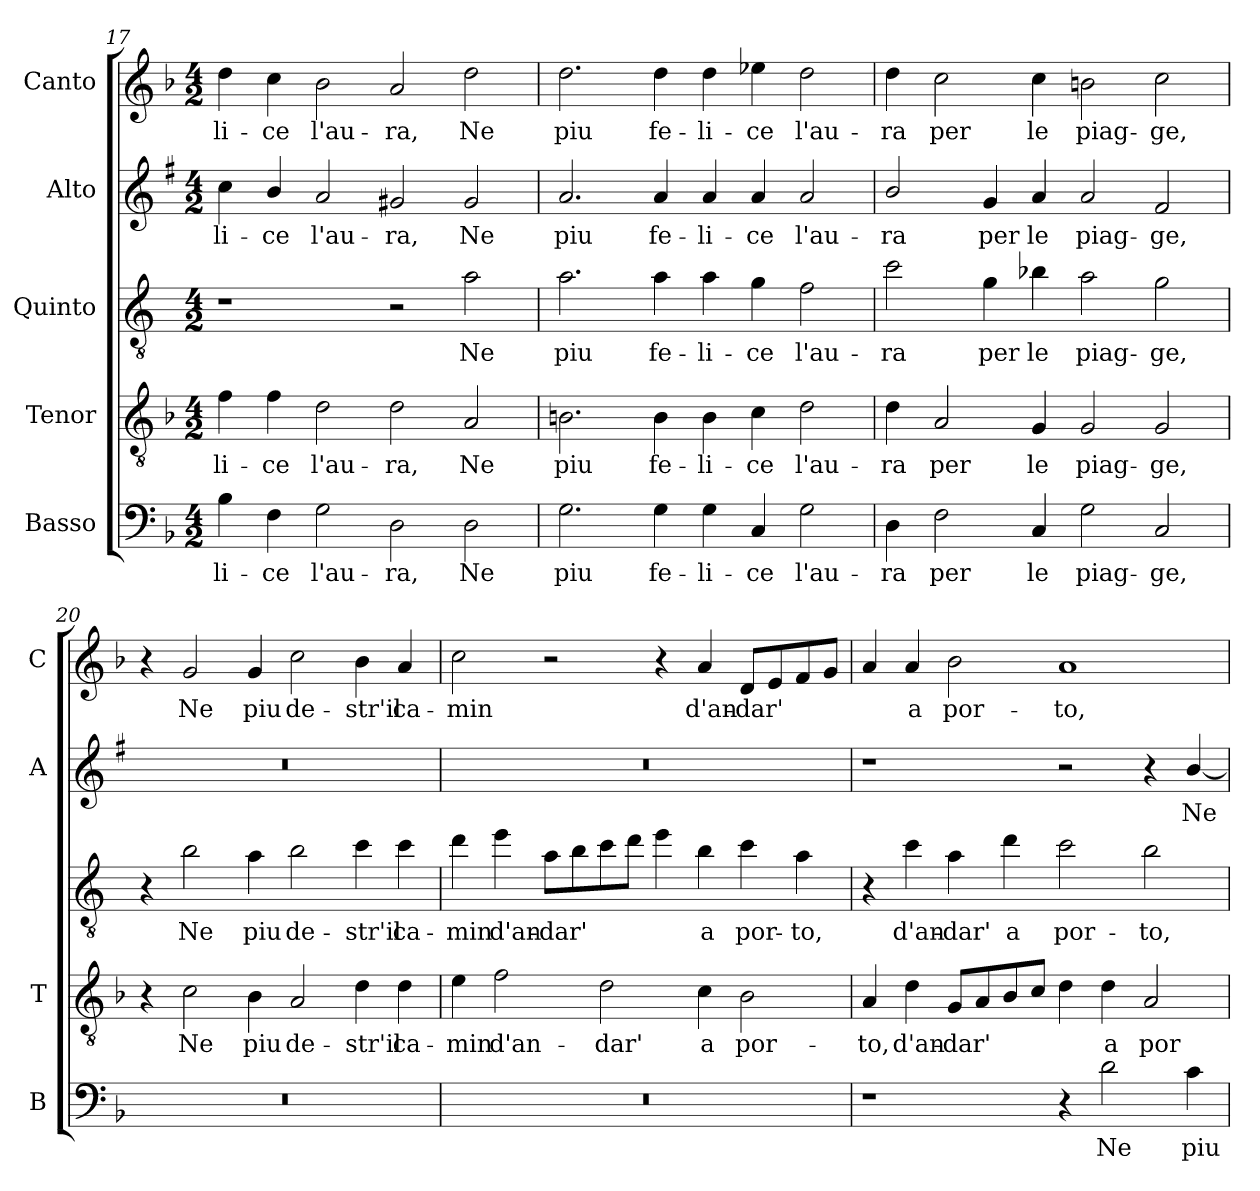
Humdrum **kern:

**kern	**text	**kern	**text	**kern	**text	**kern	**text	**kern	**text
*part5	*part5	*part4	*part4	*part3	*part3	*part2	*part2	*part1	*part1
*staff5	*staff5	*staff4	*staff4	*staff3	*staff3	*staff2	*staff2	*staff1	*staff1
*I"Basso	*	*I"Tenor	*	*I"Quinto	*	*I"Alto	*	*I"Canto	*
*I'B	*	*I'T	*	*	*	*I'A	*	*I'C	*
*clefF4	*	*clefGv2	*	*clefGv2	*	*clefG2	*	*clefG2	*
*	*	*	*	*ITrd4c7	*	*ITrd1c2	*	*	*
*k[b-]	*	*k[b-]	*	*k[b-]	*	*k[b-]	*	*k[b-]	*
*F:	*	*F:	*	*F:	*	*F:	*	*F:	*
*M4/2	*	*M4/2	*	*M4/2	*	*M4/2	*	*M4/2	*
=17	=17	=17	=17	=17	=17	=17	=17	=17	=17
!	!LO:LY:b	!	!LO:LY:b	!	!	!	!LO:LY:b	!	!LO:LY:b
4B-\	-li-	4f\	-li-	1r	.	4b-\	-li-	4dd\	-li-
!	!LO:LY:b	!	!LO:LY:b	!	!	!	!LO:LY:b	!	!LO:LY:b
4F\	-ce	4f\	-ce	.	.	4a/	-ce	4cc\	-ce
!	!LO:LY:b	!	!LO:LY:b	!	!	!	!LO:LY:b	!	!LO:LY:b
2G\	l'au-	2d\	l'au-	.	.	2g/	l'au-	2b-\	l'au-
!	!LO:LY:b	!	!LO:LY:b	!	!	!	!LO:LY:b	!	!LO:LY:b
2D\	-ra,	2d\	-ra,	2r	.	2f#X/	-ra,	2a/	-ra,
!	!LO:LY:b	!	!LO:LY:b	!	!LO:LY:b	!	!LO:LY:b	!	!LO:LY:b
2D\	Ne	2A/	Ne	2d\	Ne	2f#/	Ne	2dd\	Ne
=18	=18	=18	=18	=18	=18	=18	=18	=18	=18
!	!LO:LY:b	!	!LO:LY:b	!	!LO:LY:b	!	!LO:LY:b	!	!LO:LY:b
2.G\	piu	2.Bn\	piu	2.d\	piu	2.g/	piu	2.dd\	piu
!	!LO:LY:b	!	!LO:LY:b	!	!LO:LY:b	!	!LO:LY:b	!	!LO:LY:b
4G\	fe-	4B\	fe-	4d\	fe-	4g/	fe-	4dd\	fe-
!	!LO:LY:b	!	!LO:LY:b	!	!LO:LY:b	!	!LO:LY:b	!	!LO:LY:b
4G\	-li-	4B\	-li-	4d\	-li-	4g/	-li-	4dd\	-li-
!	!LO:LY:b	!	!LO:LY:b	!	!LO:LY:b	!	!LO:LY:b	!	!LO:LY:b
4C/	-ce	4c\	-ce	4c\	-ce	4g/	-ce	4ee-X\	-ce
!	!LO:LY:b	!	!LO:LY:b	!	!LO:LY:b	!	!LO:LY:b	!	!LO:LY:b
2G\	l'au-	2d\	l'au-	2B-\	l'au-	2g/	l'au-	2dd\	l'au-
=19	=19	=19	=19	=19	=19	=19	=19	=19	=19
!	!LO:LY:b	!	!LO:LY:b	!	!LO:LY:b	!	!LO:LY:b	!	!LO:LY:b
4D\	-ra	4d\	-ra	2f\	-ra	2a/	-ra	4dd\	-ra
!	!LO:LY:b	!	!LO:LY:b	!	!	!	!	!	!LO:LY:b
2F\	per	2A/	per	.	.	.	.	2cc\	per
!	!	!	!	!	!LO:LY:b	!	!LO:LY:b	!	!
.	.	.	.	4c\	per	4f/	per	.	.
!	!LO:LY:b	!	!LO:LY:b	!	!LO:LY:b	!	!LO:LY:b	!	!LO:LY:b
4C/	le	4G/	le	4e-X\	le	4g/	le	4cc\	le
!	!LO:LY:b	!	!LO:LY:b	!	!LO:LY:b	!	!LO:LY:b	!	!LO:LY:b
2G\	piag-	2G/	piag-	2d\	piag-	2g/	piag-	2bn\	piag-
!	!LO:LY:b	!	!LO:LY:b	!	!LO:LY:b	!	!LO:LY:b	!	!LO:LY:b
2C/	-ge,	2G/	-ge,	2c\	-ge,	2e/	-ge,	2cc\	-ge,
!!LO:LB:g=z
=20	=20	=20	=20	=20	=20	=20	=20	=20	=20
0r	.	4r	.	4r	.	0r	.	4r	.
!	!	!	!LO:LY:b	!	!LO:LY:b	!	!	!	!LO:LY:b
.	.	2c\	Ne	2e\	Ne	.	.	2g/	Ne
!	!	!	!LO:LY:b	!	!LO:LY:b	!	!	!	!LO:LY:b
.	.	4B-\	piu	4d\	piu	.	.	4g/	piu
!	!	!	!LO:LY:b	!	!LO:LY:b	!	!	!	!LO:LY:b
.	.	2A/	de-	2e\	de-	.	.	2cc\	de-
!	!	!	!LO:LY:b	!	!LO:LY:b	!	!	!	!LO:LY:b
.	.	4d\	-str'il	4f\	-str'il	.	.	4b-\	-str'il
!	!	!	!LO:LY:b	!	!LO:LY:b	!	!	!	!LO:LY:b
.	.	4d\	ca-	4f\	ca-	.	.	4a/	ca-
=21	=21	=21	=21	=21	=21	=21	=21	=21	=21
!	!	!	!LO:LY:b	!	!LO:LY:b	!	!	!	!LO:LY:b
0r	.	4e\	-min	4g\	-min	0r	.	2cc\	-min
!	!	!	!LO:LY:b	!	!LO:LY:b	!	!	!	!
.	.	2f\	d'an-	4a\	d'an-	.	.	.	.
!	!	!	!	!	!LO:LY:b	!	!	!	!
.	.	.	.	8d\L	-dar'	.	.	2r	.
.	.	.	.	8e\	.	.	.	.	.
!	!	!	!LO:LY:b	!	!	!	!	!	!
.	.	2d\	-dar'	8f\	.	.	.	.	.
.	.	.	.	8g\J	.	.	.	.	.
.	.	.	.	4a\	.	.	.	4r	.
!	!	!	!LO:LY:b	!	!LO:LY:b	!	!	!	!LO:LY:b
.	.	4c\	a	4e\	a	.	.	4a/	d'an-
!	!	!	!LO:LY:b	!	!LO:LY:b	!	!	!	!LO:LY:b
.	.	2B-\	por-	4f\	por-	.	.	8d/L	-dar'
.	.	.	.	.	.	.	.	8e/	.
!	!	!	!	!	!LO:LY:b	!	!	!	!
.	.	.	.	4d\	-to,	.	.	8f/	.
.	.	.	.	.	.	.	.	8g/J	.
=22	=22	=22	=22	=22	=22	=22	=22	=22	=22
!	!	!	!LO:LY:b	!	!	!	!	!	!
1r	.	4A/	-to,	4r	.	1r	.	4a/	.
!	!	!	!LO:LY:b	!	!LO:LY:b	!	!	!	!LO:LY:b
.	.	4d\	d'an-	4f\	d'an-	.	.	4a/	a
!	!	!	!LO:LY:b	!	!LO:LY:b	!	!	!	!LO:LY:b
.	.	8G/L	-dar'	4d\	-dar'	.	.	2b-\	por-
.	.	8A/	.	.	.	.	.	.	.
!	!	!	!	!	!LO:LY:b	!	!	!	!
.	.	8B-/	.	4g\	a	.	.	.	.
.	.	8c/J	.	.	.	.	.	.	.
!	!	!	!	!	!LO:LY:b	!	!	!	!LO:LY:b
4r	.	4d\	.	2f\	por-	2r	.	1a	-to,
!	!LO:LY:b	!	!LO:LY:b	!	!	!	!	!	!
2d\	Ne	4d\	a	.	.	.	.	.	.
!	!	!	!LO:LY:b	!	!LO:LY:b	!	!	!	!
.	.	2A/	por-	2e\	-to,	4r	.	.	.
!	!LO:LY:b	!	!	!	!	!	!LO:LY:b	!	!
4c\	piu	.	.	.	.	[4a/	Ne	.	.
=	=	=	=	=	=	=	=	=	=
*-	*-	*-	*-	*-	*-	*-	*-	*-	*-
